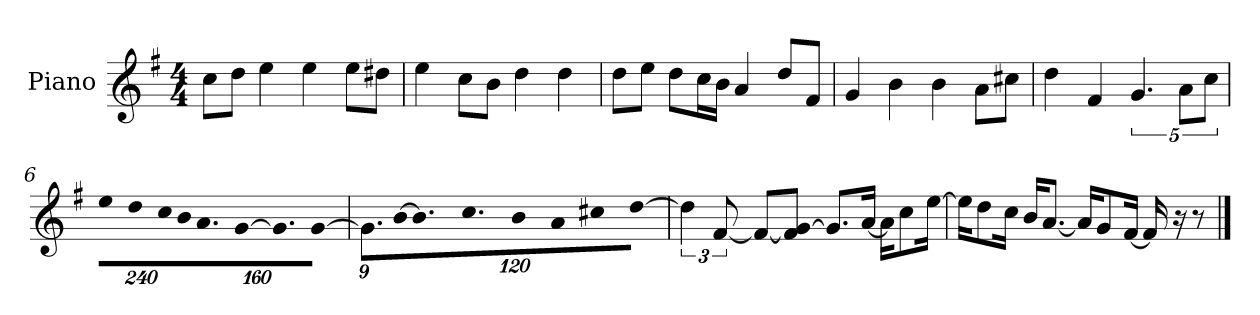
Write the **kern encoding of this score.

**kern
*part1
*staff1
*I"Piano
*I'P-no
*clefG2
*k[f#]
*M4/4
*MM90
=1
8cc\L
8dd\J
4ee\
4ee\
8ee\L
8dd#X\J
=2
4ee\
8cc\L
8b\J
4dd\
4dd\
=3
8dd\L
8ee\J
8dd\L
16cc\L
16b\JJ
4a/
8dd/L
8f#/J
=4
4g/
4b\
4b\
8a\L
8cc#X\J
=5
4dd\
4f#/
5.g/
10a\L
10cc\J
!!LO:LB:g=z
=6
*Xbrackettup
!LO:N:vis=8
960%137ee\L
!LO:N:vis=8
960%137dd\
!LO:N:vis=16
1920%137cc\L
!LO:N:vis=16
1920%137b\J
!LO:N:vis=8.
640%137a\
!LO:N:vis=16
[1920%137g\K
!LO:N:vis=8.
640%137g\]
!LO:N:vis=16
[1920%137g\Jk
=7
9.g\L]
!LO:N:vis=16
[1920%107b\K
9.b\]
9.cc\
!LO:N:vis=8
640%71b\
!LO:N:vis=8
640%71a\
!LO:N:vis=8
640%71cc#X\
!LO:N:vis=8
[640%71dd\J
=8
*brackettup
6dd\]
[12f#/
8f#/L_
8f#/] [8g/J
8.g/L]
[16a/Jk
16a\KL]
8cc\
[16ee\Jk
=9
16ee\KL]
8dd\
16cc\Jk
16b/KL
[8.a/J
16a/KL]
8g/
[16f#/Jk
16f#/]
16r
8r
==
*-
